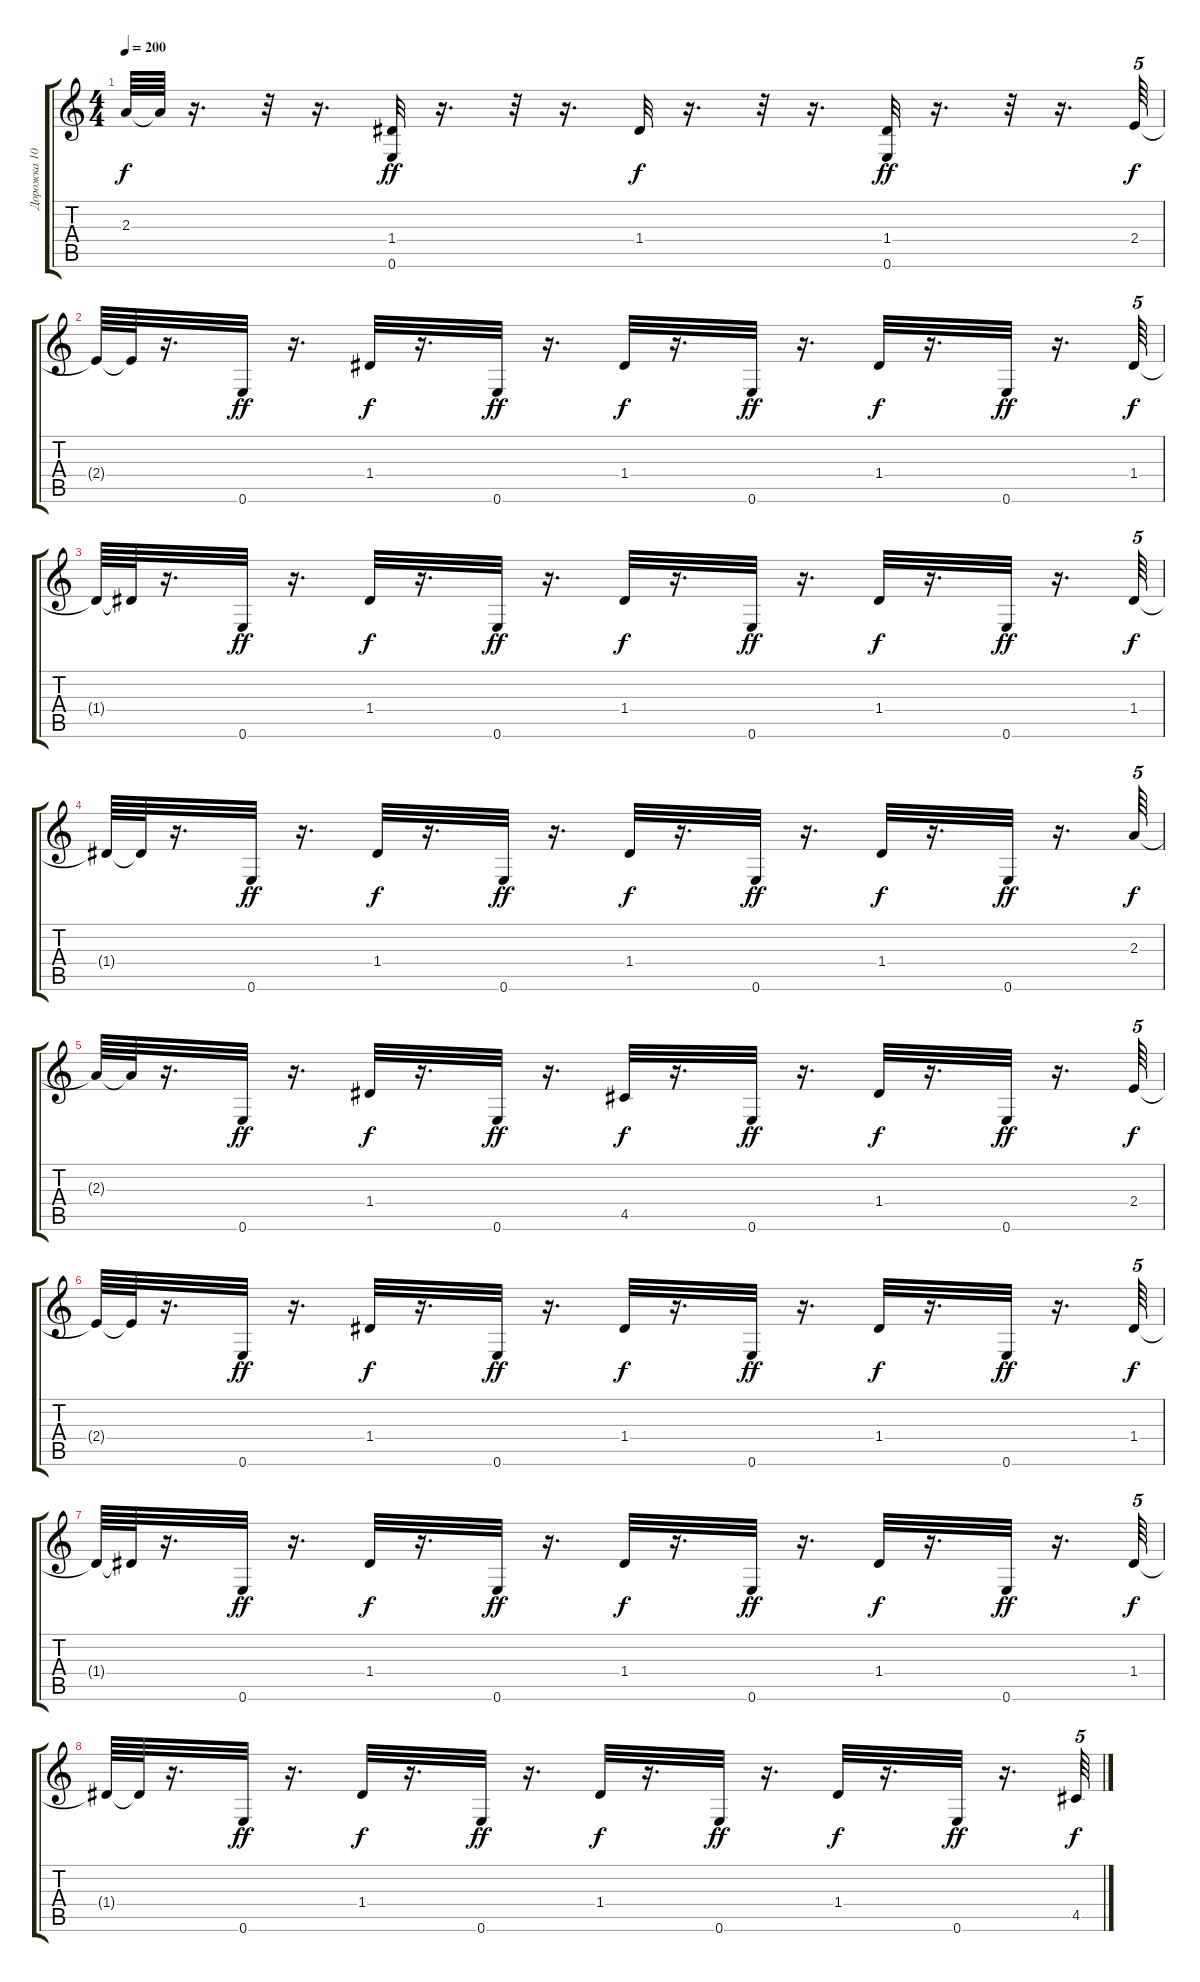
\track ("Дорожка 10" "Дорожка 10") {instrument acousticguitarnylon}
\staff {score tabs}
\tuning (E4 B3 G3 D3 A2 E2) {hide}
\ts (4 4)
\tempo 200
\clef g2
\ks c
2.3{t}.64{dy f} 2.3{t}.64 r.16{d} r.32 r.16{d} (1.4 0.6).32{dy ff} r.16{d} r.32 r.16{d} 1.4.32{dy f} r.16{d} r.32 r.16{d} (1.4 0.6).32{dy ff} r.16{d} r.32 r.16{d} 2.4.64{tu (5 4) dy f} |
2.4{t}.64 2.4{t}.64 r.16{d} 0.6.32{dy ff} r.16{d} 1.4.32{dy f} r.16{d} 0.6.32{dy ff} r.16{d} 1.4.32{dy f} r.16{d} 0.6.32{dy ff} r.16{d} 1.4.32{dy f} r.16{d} 0.6.32{dy ff} r.16{d} 1.4.64{tu (5 4) dy f} |
1.4{t}.64 1.4{t}.64 r.16{d} 0.6.32{dy ff} r.16{d} 1.4.32{dy f} r.16{d} 0.6.32{dy ff} r.16{d} 1.4.32{dy f} r.16{d} 0.6.32{dy ff} r.16{d} 1.4.32{dy f} r.16{d} 0.6.32{dy ff} r.16{d} 1.4.64{tu (5 4) dy f} |
1.4{t}.64 1.4{t}.64 r.16{d} 0.6.32{dy ff} r.16{d} 1.4.32{dy f} r.16{d} 0.6.32{dy ff} r.16{d} 1.4.32{dy f} r.16{d} 0.6.32{dy ff} r.16{d} 1.4.32{dy f} r.16{d} 0.6.32{dy ff} r.16{d} 2.3.64{tu (5 4) dy f} |
2.3{t}.64 2.3{t}.64 r.16{d} 0.6.32{dy ff} r.16{d} 1.4.32{dy f} r.16{d} 0.6.32{dy ff} r.16{d} 4.5.32{dy f} r.16{d} 0.6.32{dy ff} r.16{d} 1.4.32{dy f} r.16{d} 0.6.32{dy ff} r.16{d} 2.4.64{tu (5 4) dy f} |
2.4{t}.64 2.4{t}.64 r.16{d} 0.6.32{dy ff} r.16{d} 1.4.32{dy f} r.16{d} 0.6.32{dy ff} r.16{d} 1.4.32{dy f} r.16{d} 0.6.32{dy ff} r.16{d} 1.4.32{dy f} r.16{d} 0.6.32{dy ff} r.16{d} 1.4.64{tu (5 4) dy f} |
1.4{t}.64 1.4{t}.64 r.16{d} 0.6.32{dy ff} r.16{d} 1.4.32{dy f} r.16{d} 0.6.32{dy ff} r.16{d} 1.4.32{dy f} r.16{d} 0.6.32{dy ff} r.16{d} 1.4.32{dy f} r.16{d} 0.6.32{dy ff} r.16{d} 1.4.64{tu (5 4) dy f} |
1.4{t}.64 1.4{t}.64 r.16{d} 0.6.32{dy ff} r.16{d} 1.4.32{dy f} r.16{d} 0.6.32{dy ff} r.16{d} 1.4.32{dy f} r.16{d} 0.6.32{dy ff} r.16{d} 1.4.32{dy f} r.16{d} 0.6.32{dy ff} r.16{d} 4.5.64{tu (5 4) dy f}
